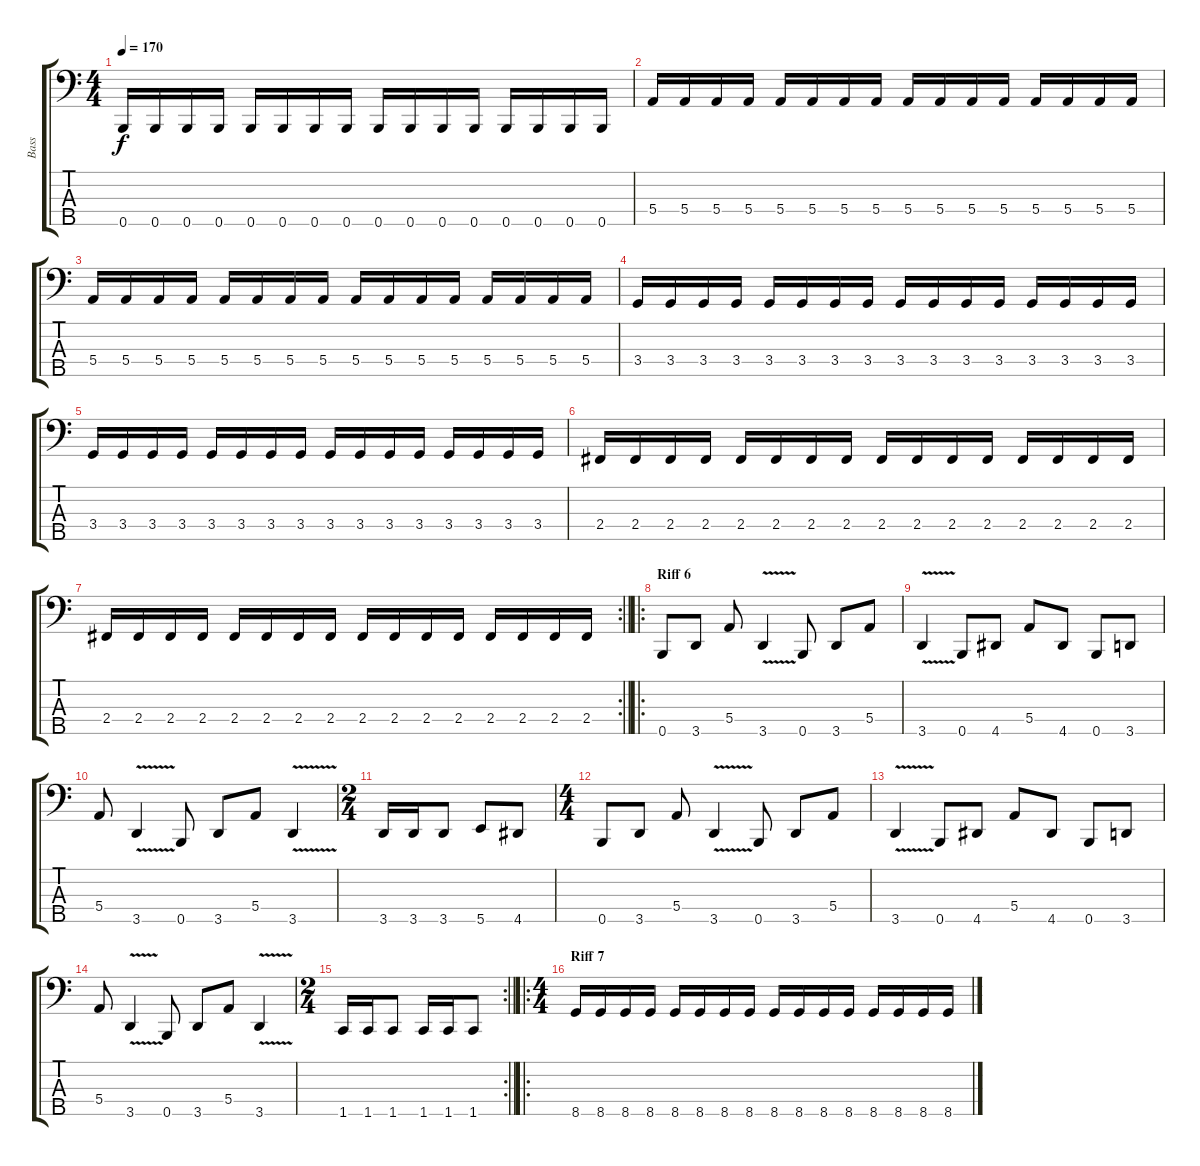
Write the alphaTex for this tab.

\track ("Bass" "Bass") {instrument electricbassfinger}
\staff {score tabs}
\tuning (G2 D2 A1 E1 B0) {hide}
\ts (4 4)
\tempo 170
\clef f4
\ks c
0.5.16{dy f} 0.5.16 0.5.16 0.5.16 0.5.16 0.5.16 0.5.16 0.5.16 0.5.16 0.5.16 0.5.16 0.5.16 0.5.16 0.5.16 0.5.16 0.5.16 |
5.4.16 5.4.16 5.4.16 5.4.16 5.4.16 5.4.16 5.4.16 5.4.16 5.4.16 5.4.16 5.4.16 5.4.16 5.4.16 5.4.16 5.4.16 5.4.16 |
5.4.16 5.4.16 5.4.16 5.4.16 5.4.16 5.4.16 5.4.16 5.4.16 5.4.16 5.4.16 5.4.16 5.4.16 5.4.16 5.4.16 5.4.16 5.4.16 |
3.4.16 3.4.16 3.4.16 3.4.16 3.4.16 3.4.16 3.4.16 3.4.16 3.4.16 3.4.16 3.4.16 3.4.16 3.4.16 3.4.16 3.4.16 3.4.16 |
3.4.16 3.4.16 3.4.16 3.4.16 3.4.16 3.4.16 3.4.16 3.4.16 3.4.16 3.4.16 3.4.16 3.4.16 3.4.16 3.4.16 3.4.16 3.4.16 |
2.4.16 2.4.16 2.4.16 2.4.16 2.4.16 2.4.16 2.4.16 2.4.16 2.4.16 2.4.16 2.4.16 2.4.16 2.4.16 2.4.16 2.4.16 2.4.16 |
\rc 2
\barLineRight lightlight
2.4.16 2.4.16 2.4.16 2.4.16 2.4.16 2.4.16 2.4.16 2.4.16 2.4.16 2.4.16 2.4.16 2.4.16 2.4.16 2.4.16 2.4.16 2.4.16 |
\ro
\section ("" "Riff 6")
0.5.8 3.5.8 5.4.8 3.5{v}.4 0.5.8 3.5.8 5.4.8 |
3.5{v}.4 0.5.8 4.5.8 5.4.8 4.5.8 0.5.8 3.5.8 |
5.4.8 3.5{v}.4 0.5.8 3.5.8 5.4.8 3.5{v}.4 |
\ts (2 4)
3.5.16 3.5.16 3.5.8 5.5.8 4.5.8 |
\ts (4 4)
0.5.8 3.5.8 5.4.8 3.5{v}.4 0.5.8 3.5.8 5.4.8 |
3.5{v}.4 0.5.8 4.5.8 5.4.8 4.5.8 0.5.8 3.5.8 |
5.4.8 3.5{v}.4 0.5.8 3.5.8 5.4.8 3.5{v}.4 |
\rc 2
\ts (2 4)
\barLineRight lightlight
1.5.16 1.5.16 1.5.8 1.5.16 1.5.16 1.5.8 |
\ro
\ts (4 4)
\section ("" "Riff 7")
8.5.16 8.5.16 8.5.16 8.5.16 8.5.16 8.5.16 8.5.16 8.5.16 8.5.16 8.5.16 8.5.16 8.5.16 8.5.16 8.5.16 8.5.16 8.5.16
